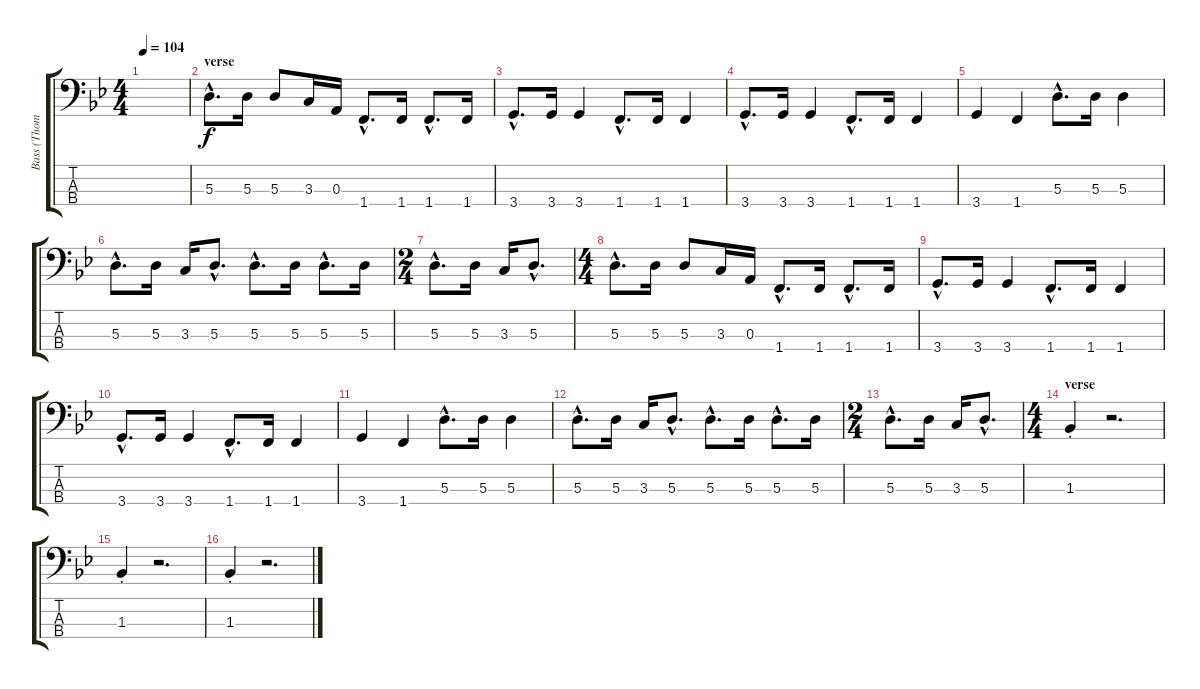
\track ("Bass (Thompson)" "Bass (Thom") {instrument electricbassfinger}
\staff {score tabs}
\tuning (G2 D2 A1 E1) {hide}
\ts (4 4)
\tempo 104
\clef f4
\ks bb
|
\section ("" "verse")
5.3{hac}.8{d} 5.3.16 5.3.8 3.3.16 0.3.16 1.4{hac}.8{d} 1.4.16 1.4{hac}.8{d} 1.4.16 |
3.4{hac}.8{d} 3.4.16 3.4.4 1.4{hac}.8{d} 1.4.16 1.4.4 |
3.4{hac}.8{d} 3.4.16 3.4.4 1.4{hac}.8{d} 1.4.16 1.4.4 |
3.4.4 1.4.4 5.3{hac}.8{d} 5.3.16 5.3.4 |
5.3{hac}.8{d} 5.3.16 3.3.16 5.3{hac}.8{d} 5.3{hac}.8{d} 5.3.16 5.3{hac}.8{d} 5.3.16 |
\ts (2 4)
5.3{hac}.8{d} 5.3.16 3.3.16 5.3{hac}.8{d} |
\ts (4 4)
5.3{hac}.8{d} 5.3.16 5.3.8 3.3.16 0.3.16 1.4{hac}.8{d} 1.4.16 1.4{hac}.8{d} 1.4.16 |
3.4{hac}.8{d} 3.4.16 3.4.4 1.4{hac}.8{d} 1.4.16 1.4.4 |
3.4{hac}.8{d} 3.4.16 3.4.4 1.4{hac}.8{d} 1.4.16 1.4.4 |
3.4.4 1.4.4 5.3{hac}.8{d} 5.3.16 5.3.4 |
5.3{hac}.8{d} 5.3.16 3.3.16 5.3{hac}.8{d} 5.3{hac}.8{d} 5.3.16 5.3{hac}.8{d} 5.3.16 |
\ts (2 4)
5.3{hac}.8{d} 5.3.16 3.3.16 5.3{hac}.8{d} |
\ts (4 4)
\section ("" "verse")
1.3{st}.4 r.2{d} |
1.3{st}.4 r.2{d} |
1.3{st}.4 r.2{d}
